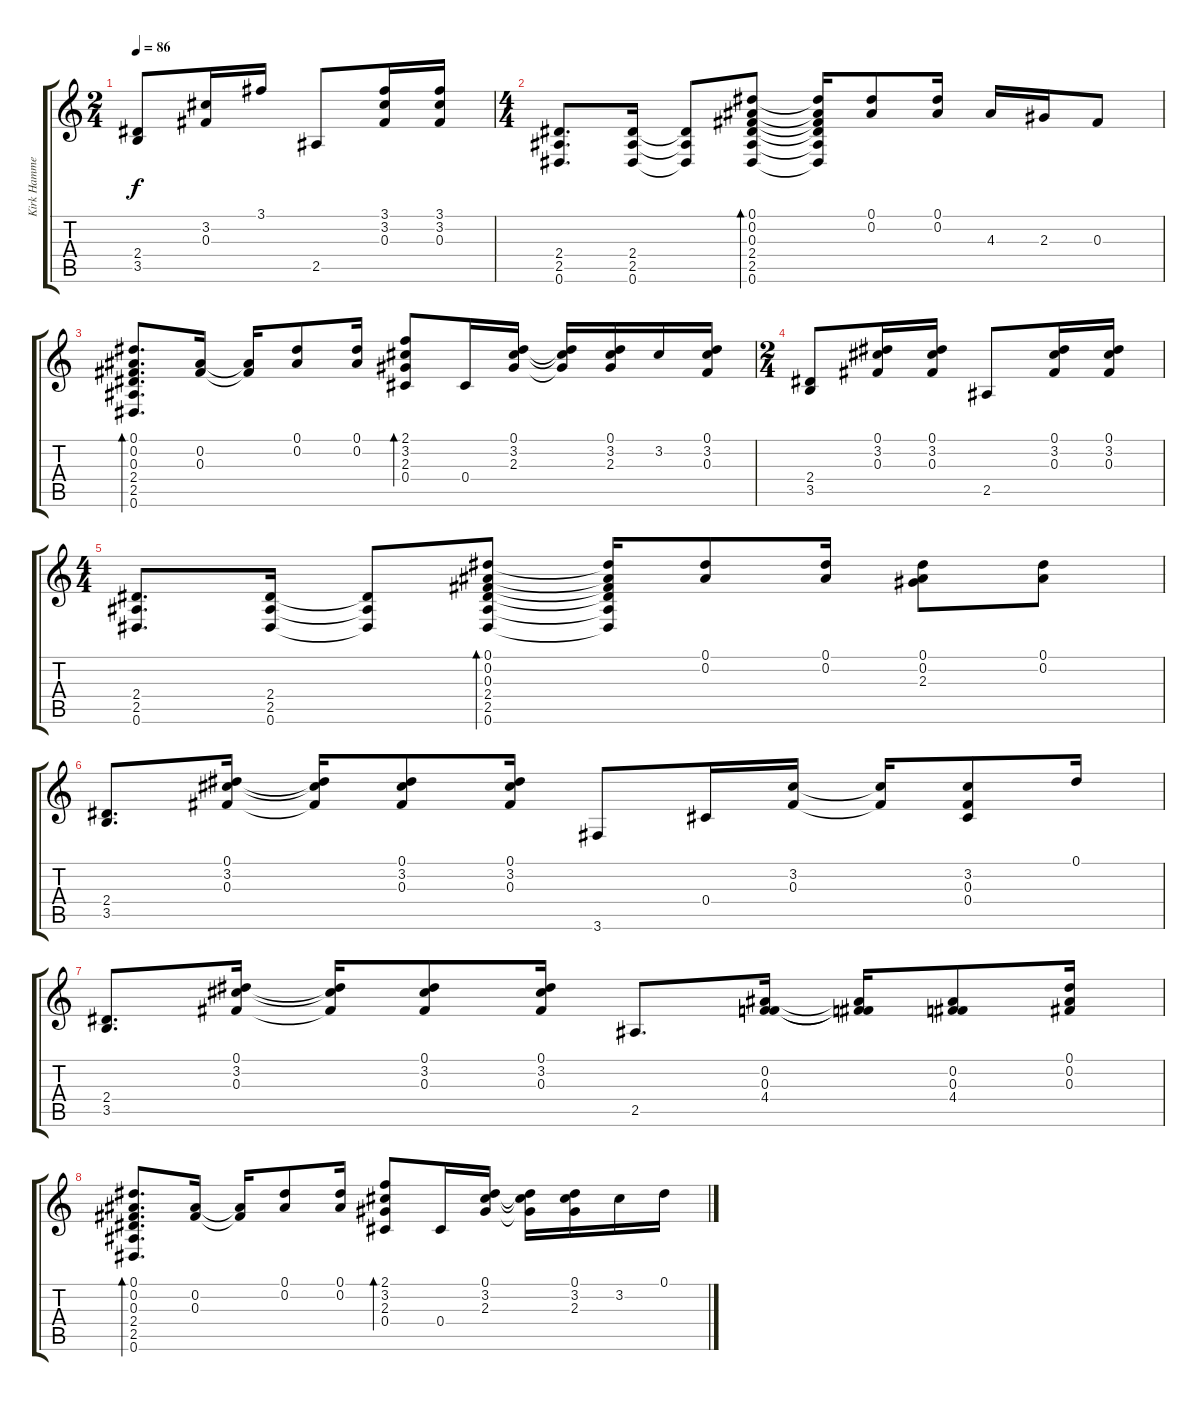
\track ("Kirk Hammett (clean)" "Kirk Hamme") {instrument electricguitarclean}
\staff {score tabs}
\tuning (Eb4 Bb3 Gb3 Db3 Ab2 Eb2) {hide}
\ts (2 4)
\tempo 86
\clef g2
\ks c
(2.4 3.5).8{dy f} (3.2 0.3).16 3.1.16 2.5.8 (3.1 3.2 0.3).16 (3.1 3.2 0.3).16 |
\ts (4 4)
(2.4 2.5 0.6).8{d} (2.4 2.5 0.6).16 (2.4{t} 2.5{t} 0.6{t}).8 (0.1 0.2 0.3 2.4 2.5 0.6).8{bd 60} (0.1{t} 0.2{t} 0.3{t} 2.4{t} 2.5{t} 0.6{t}).16 (0.1 0.2).8 (0.1 0.2).16 4.3.16 2.3.16 0.3.8 |
(0.1 0.2 0.3 2.4 2.5 0.6).8{d bd 60} (0.2 0.3).16 (0.2{t} 0.3{t}).16 (0.1 0.2).8 (0.1 0.2).16 (2.1 3.2 2.3 0.4).8{bd 60} 0.4.16 (0.1 3.2 2.3).16 (0.1{t} 3.2{t} 2.3{t}).16 (0.1 3.2 2.3).16 3.2.16 (0.1 3.2 0.3).16 |
\ts (2 4)
(2.4 3.5).8 (0.1 3.2 0.3).16 (0.1 3.2 0.3).16 2.5.8 (0.1 3.2 0.3).16 (0.1 3.2 0.3).16 |
\ts (4 4)
(2.4 2.5 0.6).8{d} (2.4 2.5 0.6).16 (2.4{t} 2.5{t} 0.6{t}).8 (0.1 0.2 0.3 2.4 2.5 0.6).8{bd 60} (0.1{t} 0.2{t} 0.3{t} 2.4{t} 2.5{t} 0.6{t}).16 (0.1 0.2).8 (0.1 0.2).16 (0.1 0.2 2.3).8 (0.1 0.2).8 |
(2.4 3.5).8{d} (0.1 3.2 0.3).16 (0.1{t} 3.2{t} 0.3{t}).16 (0.1 3.2 0.3).8 (0.1 3.2 0.3).16 3.6.8 0.4.16 (3.2 0.3).16 (3.2{t} 0.3{t}).16 (3.2 0.3 0.4).8 0.1.16 |
(2.4 3.5).8{d} (0.1 3.2 0.3).16 (0.1{t} 3.2{t} 0.3{t}).16 (0.1 3.2 0.3).8 (0.1 3.2 0.3).16 2.5.8{d} (0.2 0.3 4.4).16 (0.2{t} 0.3{t} 4.4{t}).16 (0.2 0.3 4.4).8 (0.1 0.2 0.3).16 |
(0.1 0.2 0.3 2.4 2.5 0.6).8{d bd 60} (0.2 0.3).16 (0.2{t} 0.3{t}).16 (0.1 0.2).8 (0.1 0.2).16 (2.1 3.2 2.3 0.4).8{bd 60} 0.4.16 (0.1 3.2 2.3).16 (0.1{t} 3.2{t} 2.3{t}).16 (0.1 3.2 2.3).16 3.2.16 0.1.16
